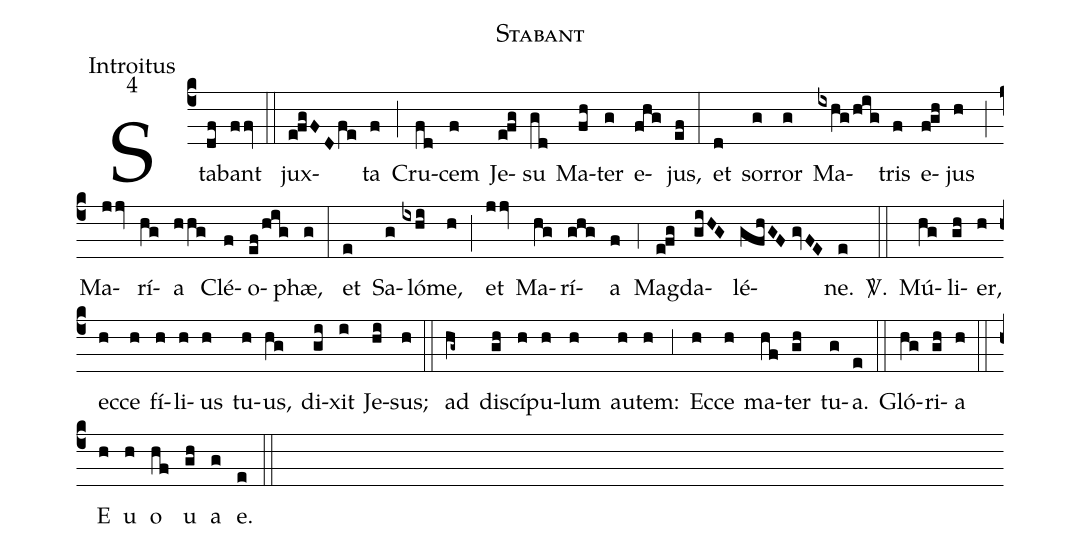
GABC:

name:Stabant;
office-part:Introitus;
mode:4;
%%
(c4) Sta(df)bant(ffv) (::) jux(e!fgFD/fe)ta(f) (;) Cru(fd)cem(f) Je(e!fg)su(gd) Ma(fh)ter(g) e(fhg)jus,(ef) (:) et(d) sor(g)ror(g) Ma(ixhg/hig)tris(f) e(f!gh)jus(h) (;) Ma(jjv)rí(hg)a(hhg) Clé(f)o(ef/hig)phæ,(g) (:) et(e) Sa(g)ló(ixhi)me,(h) (;) et(jjv) Ma(hg)rí(ghg)a(f) (;4) Mag(e!fg)da(giHG)lé(gfhGF//gvFE)ne.(e) <sp>V/</sp>.(::) Mú(hg)li(gh)er,(h) ec(h)ce(h) fí(h)li(h)us(h) tu(h)us,(hg) di(gi)xit(i) Je(hi)sus;(h) (::) ad(hg~) di(gh)scí(h)pu(h)lum(h) au(h)tem:(h) (;3) Ec(h)ce(h) ma(hf)ter(gh) tu(g)a.(e) (::) Gló(hg)ri(gh)a(h) (::) E(h) u(h) o(hf) u(gh) a(g) e.(e) (::)
